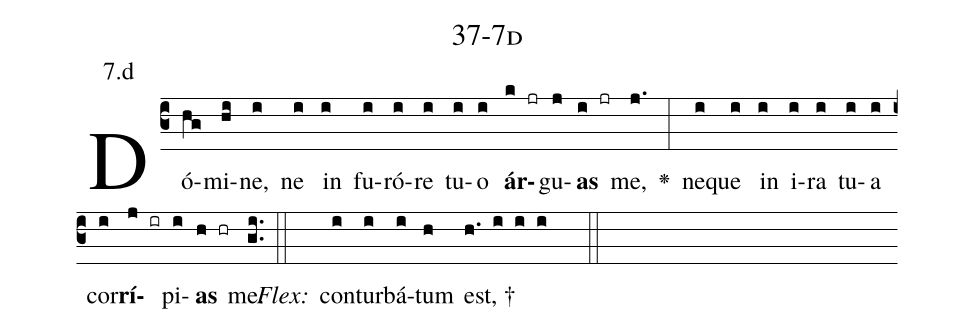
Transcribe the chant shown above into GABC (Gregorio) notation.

name: 37-7d;
annotation: 7.d;
%%
(c3)Dó(hg)mi(hi)ne,(i) ne(i) in(i) fu(i)ró(i)re(i) tu(i)o(i) <b>ár</b>(k jr)gu(j)<b>as</b>(i jr) me,(j.) <v>\greheightstar</v>(:) ne(i)que(i) in(i) i(i)ra(i) tu(i)a(i) cor(i)<b>rí</b>(j ir)pi(i)<b>as</b>(h hr) me.(gi..) (::)
<i>Flex:</i>()  con(i)tur(i)bá(i)tum(h) est, †(h. i i i  ::)

%E(i) u(i) o(j) u(i) a(h) e.(gi..) (::)
